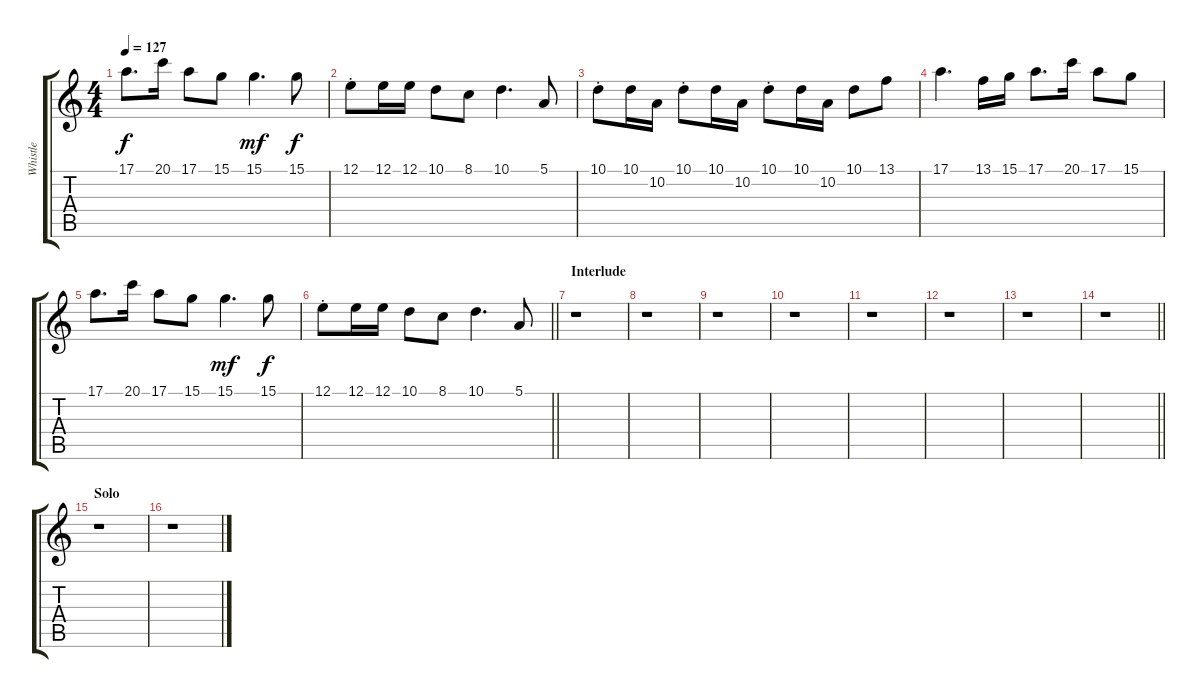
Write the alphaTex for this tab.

\track ("Whistle" "Whistle") {instrument piccolo}
\staff {score tabs}
\tuning (E4 B3 G3 D3 A2 E2) {hide}
\ts (4 4)
\tempo 127
\clef g2
\ks c
17.1.8{d dy f} 20.1.16 17.1.8 15.1.8 15.1.4{d dy mf} 15.1.8{dy f} |
12.1{st}.8 12.1.16 12.1.16 10.1.8 8.1.8 10.1.4{d} 5.1.8 |
10.1{st}.8 10.1.16 10.2.16 10.1{st}.8 10.1.16 10.2.16 10.1{st}.8 10.1.16 10.2.16 10.1.8 13.1.8 |
17.1.4{d} 13.1.16 15.1.16 17.1.8{d} 20.1.16 17.1.8 15.1.8 |
17.1.8{d} 20.1.16 17.1.8 15.1.8 15.1.4{d dy mf} 15.1.8{dy f} |
\barLineRight lightlight
12.1{st}.8 12.1.16 12.1.16 10.1.8 8.1.8 10.1.4{d} 5.1.8 |
\section ("" "Interlude")
r.1 |
r.1 |
r.1 |
r.1 |
r.1 |
r.1 |
r.1 |
\barLineRight lightlight
r.1 |
\section ("" "Solo")
r.1 |
r.1
